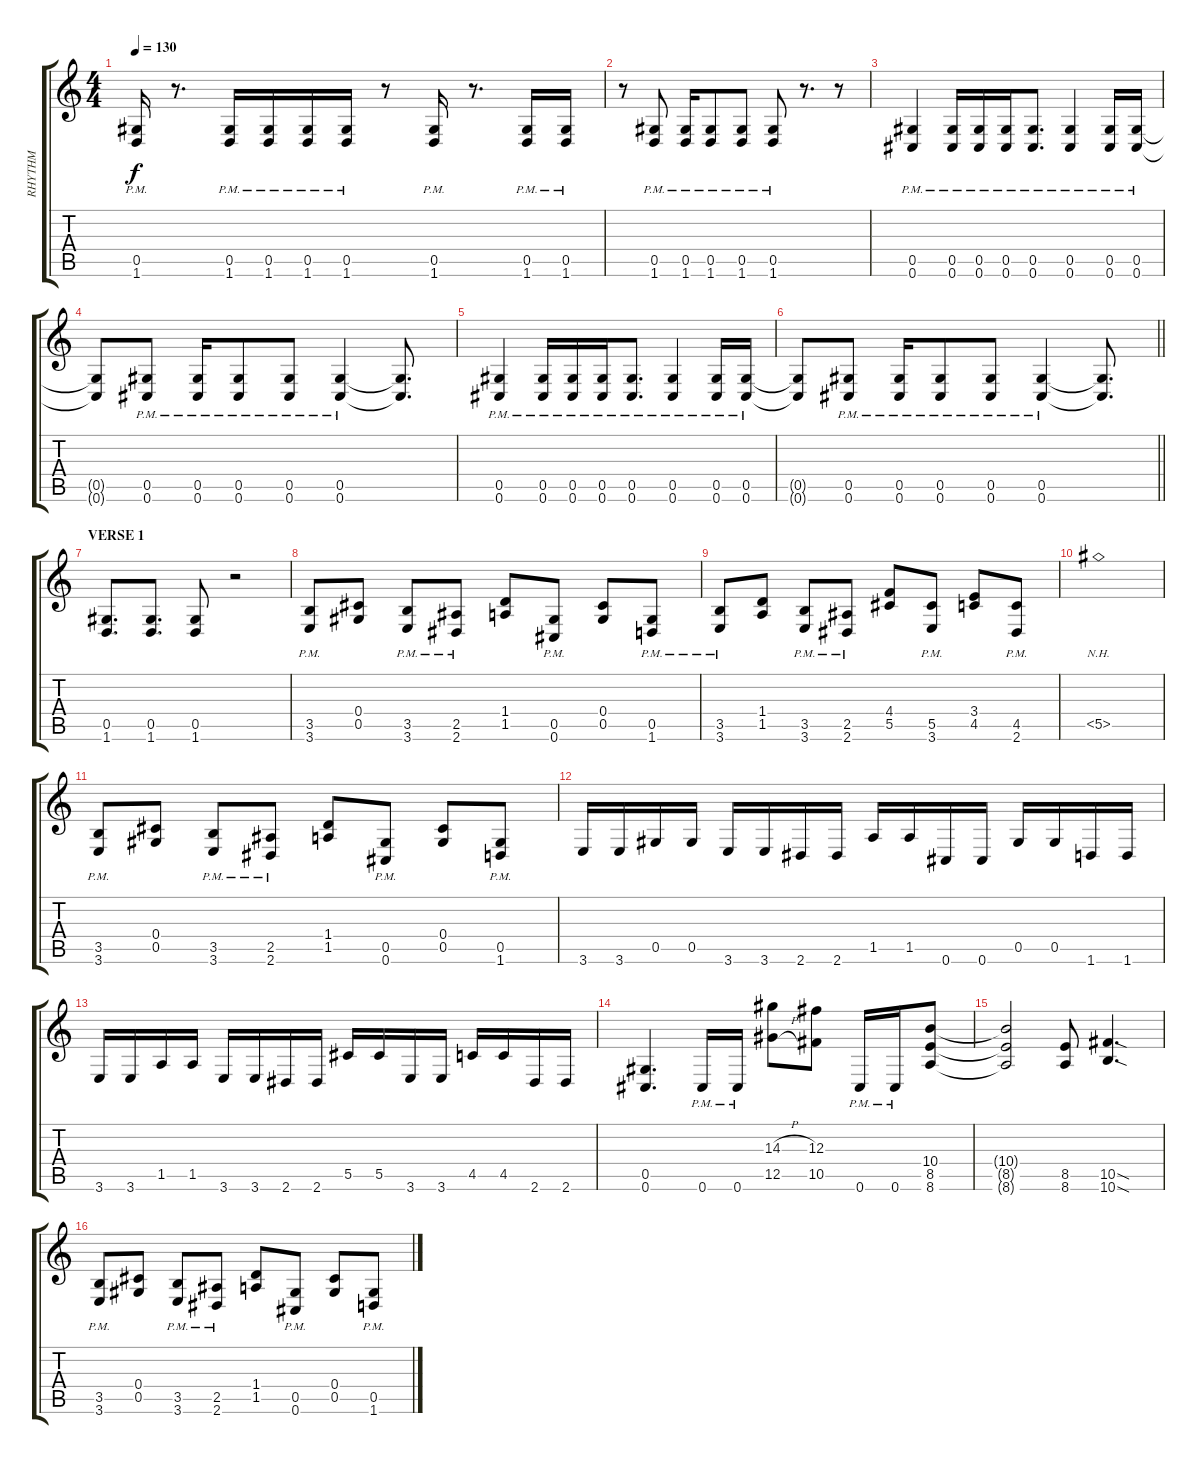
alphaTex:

\track ("RHYTHM" "RHYTHM") {instrument distortionguitar}
\staff {score tabs}
\tuning (Eb4 Bb3 Gb3 Db3 Ab2 Db2) {hide}
\ts (4 4)
\tempo 130
\clef g2
\ks c
(0.5{pm} 1.6{pm}).16{dy f} r.8{d} (0.5{pm} 1.6{pm}).16 (0.5{pm} 1.6{pm}).16 (0.5{pm} 1.6{pm}).16 (0.5{pm} 1.6{pm}).16 r.8 (0.5{pm} 1.6{pm}).16 r.8{d} (0.5{pm} 1.6{pm}).16 (0.5{pm} 1.6{pm}).16 |
r.8 (0.5{pm} 1.6{pm}).8 (0.5{pm} 1.6{pm}).16 (0.5{pm} 1.6{pm}).8 (0.5{pm} 1.6{pm}).8 (0.5{pm} 1.6{pm}).8 r.8{d} r.8 |
(0.5{pm} 0.6{pm}).4 (0.5{pm} 0.6{pm}).16 (0.5{pm} 0.6{pm}).16 (0.5{pm} 0.6{pm}).16 (0.5{pm} 0.6{pm}).8{d} (0.5{pm} 0.6{pm}).4 (0.5{pm} 0.6{pm}).16 (0.5{pm} 0.6{pm}).16 |
(0.5{t} 0.6{t}).8 (0.5{pm} 0.6{pm}).8 (0.5{pm} 0.6{pm}).16 (0.5{pm} 0.6{pm}).8 (0.5{pm} 0.6{pm}).8 (0.5{pm} 0.6{pm}).4 (0.5{t} 0.6{t}).8{d} |
(0.5{pm} 0.6{pm}).4 (0.5{pm} 0.6{pm}).16 (0.5{pm} 0.6{pm}).16 (0.5{pm} 0.6{pm}).16 (0.5{pm} 0.6{pm}).8{d} (0.5{pm} 0.6{pm}).4 (0.5{pm} 0.6{pm}).16 (0.5{pm} 0.6{pm}).16 |
\barLineRight lightlight
(0.5{t} 0.6{t}).8 (0.5{pm} 0.6{pm}).8 (0.5{pm} 0.6{pm}).16 (0.5{pm} 0.6{pm}).8 (0.5{pm} 0.6{pm}).8 (0.5{pm} 0.6{pm}).4 (0.5{t} 0.6{t}).8{d} |
\section ("" "VERSE 1")
(0.5 1.6).8{d} (0.5 1.6).8{d} (0.5 1.6).8 r.2 |
(3.5{pm} 3.6{pm}).8 (0.4 0.5).8 (3.5{pm} 3.6{pm}).8 (2.5{pm} 2.6{pm}).8 (1.4 1.5).8 (0.5{pm} 0.6{pm}).8 (0.4 0.5).8 (0.5{pm} 1.6{pm}).8 |
(3.5{pm} 3.6{pm}).8 (1.4 1.5).8 (3.5{pm} 3.6{pm}).8 (2.5{pm} 2.6{pm}).8 (4.4 5.5).8 (5.5{pm} 3.6{pm}).8 (3.4 4.5).8 (4.5{pm} 2.6{pm}).8 |
5.5{nh}.1 |
(3.5{pm} 3.6{pm}).8 (0.4 0.5).8 (3.5{pm} 3.6{pm}).8 (2.5{pm} 2.6{pm}).8 (1.4 1.5).8 (0.5{pm} 0.6{pm}).8 (0.4 0.5).8 (0.5{pm} 1.6{pm}).8 |
3.6.16 3.6.16 0.5.16 0.5.16 3.6.16 3.6.16 2.6.16 2.6.16 1.5.16 1.5.16 0.6.16 0.6.16 0.5.16 0.5.16 1.6.16 1.6.16 |
3.6.16 3.6.16 1.5.16 1.5.16 3.6.16 3.6.16 2.6.16 2.6.16 5.5.16 5.5.16 3.6.16 3.6.16 4.5.16 4.5.16 2.6.16 2.6.16 |
(0.5 0.6).4{d} 0.6{pm}.16 0.6{pm}.16 (14.3{h} 12.5{h}).8 (12.3 10.5).8 0.6{pm}.16 0.6{pm}.16 (10.4 8.5 8.6).8 |
(10.4{t} 8.5{t} 8.6{t}).2 (8.5 8.6).8 (10.5{sod} 10.6{sod}).4{d} |
(3.5{pm} 3.6{pm}).8 (0.4 0.5).8 (3.5{pm} 3.6{pm}).8 (2.5{pm} 2.6{pm}).8 (1.4 1.5).8 (0.5{pm} 0.6{pm}).8 (0.4 0.5).8 (0.5{pm} 1.6{pm}).8
